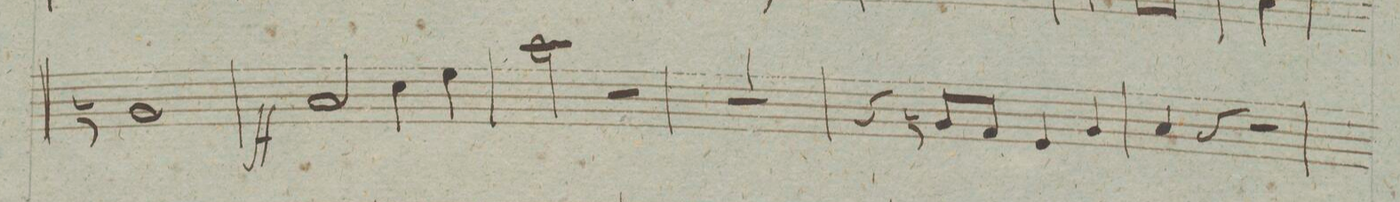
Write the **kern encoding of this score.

**kern	**dynam
*I"Baſso	*
*clefF4	*
*k[b-]	*
*met(c|)	*
*M2/2	*
1BBn	.
=31	=31
2C/	ff
4E\	.
4G\	.
=32	=32
2c\	.
2r	.
=33	=33
1r	.
=34	=34
4r	.
8BBn/L	.
8AA/J	.
4GG/	.
4BB/	.
=35	=35
4C/	.
4r	.
2r	.
=36	=36
*-	*-
